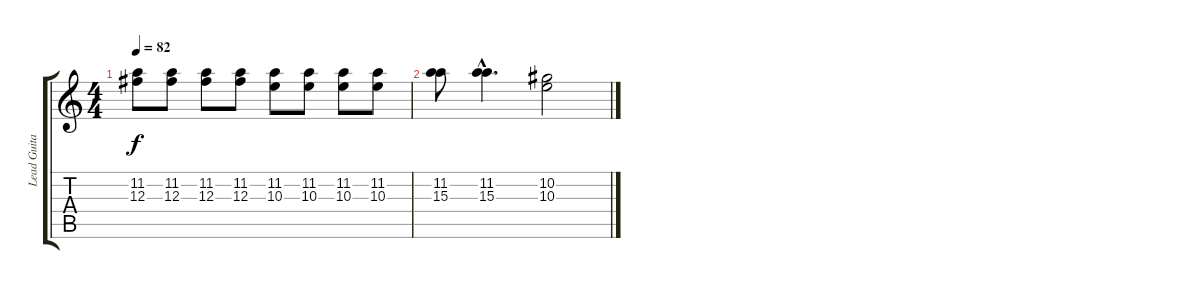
\track ("Lead Guitar" "Lead Guita") {instrument overdrivenguitar}
\staff {score tabs}
\tuning (Eb4 Bb3 Gb3 Db3 Ab2 Db2) {hide}
\ts (4 4)
\tempo 82
\clef g2
\ks c
(11.2 12.3).8{dy f} (11.2 12.3).8 (11.2 12.3).8 (11.2 12.3).8 (11.2 10.3).8 (11.2 10.3).8 (11.2 10.3).8 (11.2 10.3).8 |
(11.2 15.3).8 (11.2{hac} 15.3{hac}).4{d} (10.2 10.3).2
